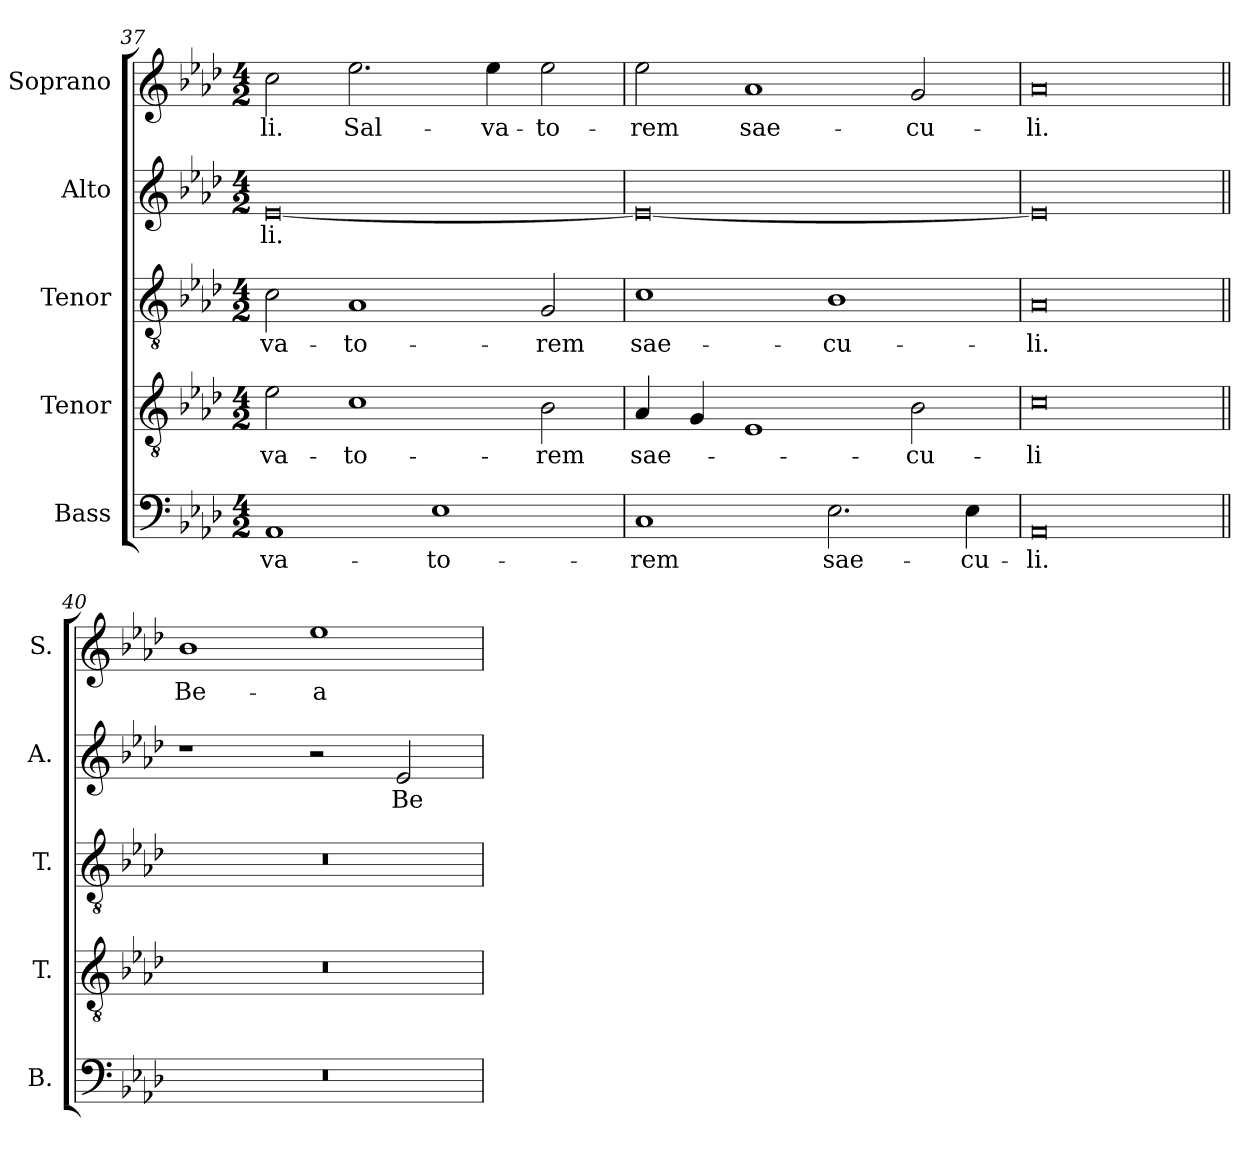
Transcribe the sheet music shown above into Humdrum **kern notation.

**kern	**text	**kern	**text	**kern	**text	**kern	**text	**kern	**text
*part5	*part5	*part4	*part4	*part3	*part3	*part2	*part2	*part1	*part1
*staff5	*staff5	*staff4	*staff4	*staff3	*staff3	*staff2	*staff2	*staff1	*staff1
*I"Bass	*	*I"Tenor	*	*I"Tenor	*	*I"Alto	*	*I"Soprano	*
*I'B.	*	*I'T.	*	*I'T.	*	*I'A.	*	*I'S.	*
*clefF4	*	*clefGv2	*	*clefGv2	*	*clefG2	*	*clefG2	*
*	*	*ITrd7c12	*	*ITrd7c12	*	*	*	*	*
*k[b-e-a-d-]	*	*k[b-e-a-d-]	*	*k[b-e-a-d-]	*	*k[b-e-a-d-]	*	*k[b-e-a-d-]	*
*A-:	*	*A-:	*	*A-:	*	*A-:	*	*A-:	*
*M4/2	*	*M4/2	*	*M4/2	*	*M4/2	*	*M4/2	*
=37	=37	=37	=37	=37	=37	=37	=37	=37	=37
!	!LO:LY:b:color=#000000	!	!	!	!	!	!	!	!
!	!	!	!LO:LY:b:color=#000000	!	!	!	!	!	!
!	!	!	!	!	!LO:LY:b:color=#000000	!	!	!	!
!	!	!	!	!	!	!	!LO:LY:b:color=#000000	!	!
!	!	!	!	!	!	!	!	!	!LO:LY:b:color=#000000
1AA-i	-va-	2E-i\	-va-	2Ci\	-va-	[0e-i	-li.	2cci\	-li.
!	!	!	!LO:LY:b:color=#000000	!	!	!	!	!	!
!	!	!	!	!	!LO:LY:b:color=#000000	!	!	!	!
!	!	!	!	!	!	!	!	!	!LO:LY:b:color=#000000
.	.	1Ci	-to-	1AA-i	-to-	.	.	2.ee-i\	Sal-
!	!LO:LY:b:color=#000000	!	!	!	!	!	!	!	!
1E-i	-to-	.	.	.	.	.	.	.	.
!	!	!	!	!	!	!	!	!	!LO:LY:b:color=#000000
.	.	.	.	.	.	.	.	4ee-i\	-va-
!	!	!	!LO:LY:b:color=#000000	!	!	!	!	!	!
!	!	!	!	!	!LO:LY:b:color=#000000	!	!	!	!
!	!	!	!	!	!	!	!	!	!LO:LY:b:color=#000000
.	.	2BB-i\	-rem	2GGi/	-rem	.	.	2ee-i\	-to-
=38	=38	=38	=38	=38	=38	=38	=38	=38	=38
!	!LO:LY:b:color=#000000	!	!	!	!	!	!	!	!
!	!	!	!LO:LY:b:color=#000000	!	!	!	!	!	!
!	!	!	!	!	!LO:LY:b:color=#000000	!	!	!	!
!	!	!	!	!	!	!	!	!	!LO:LY:b:color=#000000
1Ci	-rem	4AA-i/	sae-	1Ci	sae-	0e-i_	.	2ee-i\	-rem
.	.	4GGi/	.	.	.	.	.	.	.
!	!	!	!	!	!	!	!	!	!LO:LY:b:color=#000000
.	.	1EE-i	.	.	.	.	.	1a-i	sae-
!	!LO:LY:b:color=#000000	!	!	!	!	!	!	!	!
!	!	!	!	!	!LO:LY:b:color=#000000	!	!	!	!
2.E-i\	sae-	.	.	1BB-i	-cu-	.	.	.	.
!	!	!	!LO:LY:b:color=#000000	!	!	!	!	!	!
!	!	!	!	!	!	!	!	!	!LO:LY:b:color=#000000
.	.	2BB-i\	-cu-	.	.	.	.	2gi/	-cu-
!	!LO:LY:b:color=#000000	!	!	!	!	!	!	!	!
4E-i\	-cu-	.	.	.	.	.	.	.	.
=39	=39	=39	=39	=39	=39	=39	=39	=39	=39
!	!LO:LY:b:color=#000000	!	!	!	!	!	!	!	!
!	!	!	!LO:LY:b:color=#000000	!	!	!	!	!	!
!	!	!	!	!	!LO:LY:b:color=#000000	!	!	!	!
!	!	!	!	!	!	!	!	!	!LO:LY:b:color=#000000
0AA-i	-li.	0Ci	-li	0AA-i	-li.	0e-i]	.	0a-i	-li.
!!LO:PB:g=z
=40||	=40||	=40||	=40||	=40||	=40||	=40||	=40||	=40||	=40||
!LO:N:vis=1	!	!LO:N:vis=1	!	!LO:N:vis=1	!	!	!	!	!
!	!	!	!	!	!	!	!	!	!LO:LY:b:color=#000000
0r	.	0r	.	0r	.	1r	.	1b-i	Be-
!	!	!	!	!	!	!	!	!	!LO:LY:b:color=#000000
.	.	.	.	.	.	2r	.	1ee-i	-a-
!	!	!	!	!	!	!	!LO:LY:b:color=#000000	!	!
.	.	.	.	.	.	2e-i/	Be-	.	.
=	=	=	=	=	=	=	=	=	=
*-	*-	*-	*-	*-	*-	*-	*-	*-	*-
